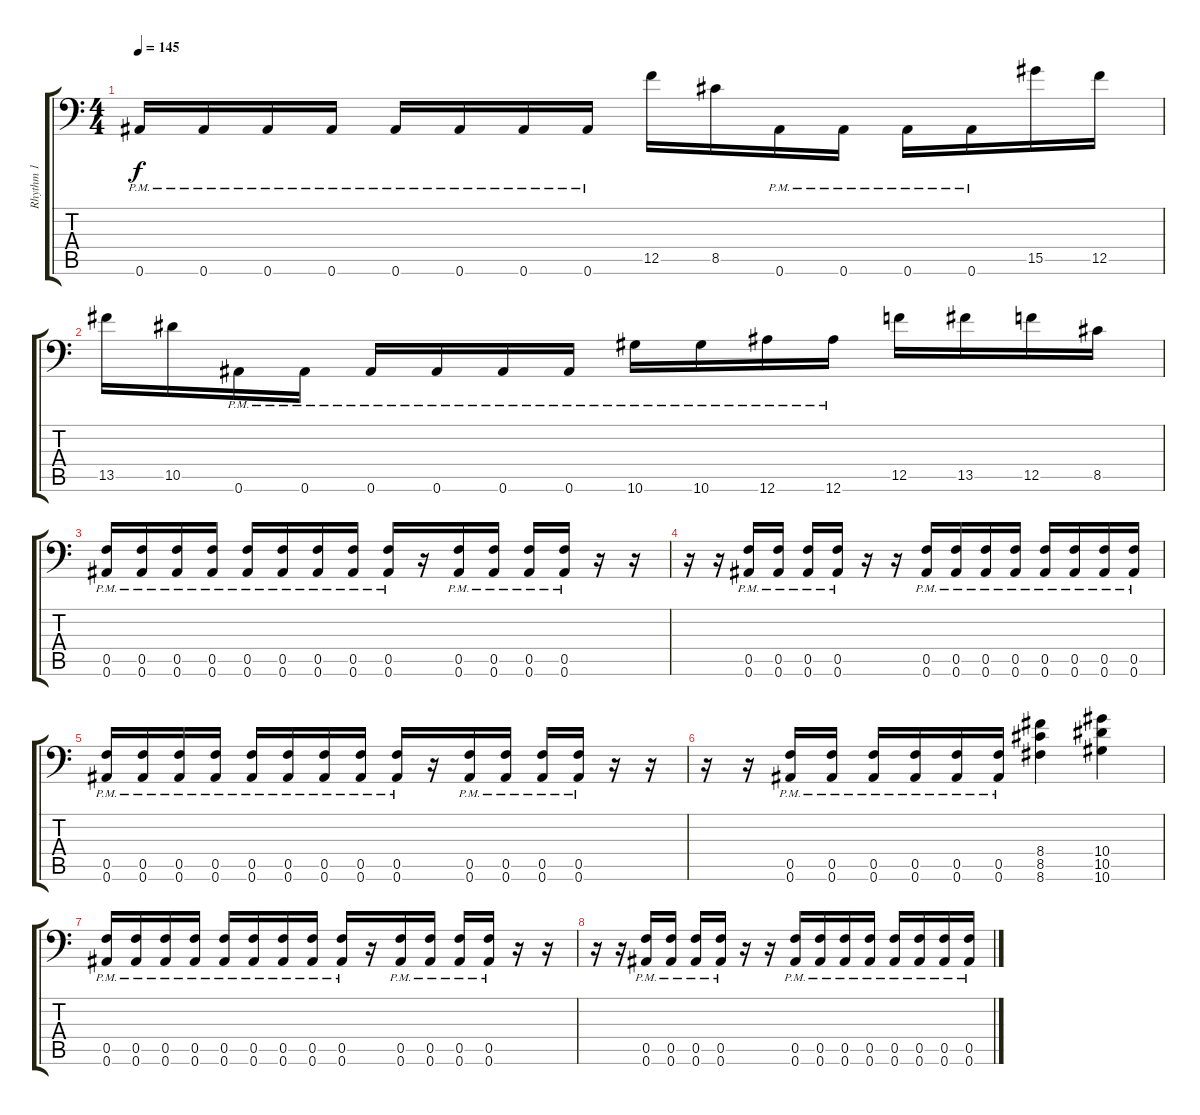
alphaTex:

\track ("Rhythm 1" "Rhythm 1") {instrument distortionguitar}
\staff {score tabs}
\tuning (C4 G3 Eb3 Bb2 F2 Bb1) {hide}
\ts (4 4)
\tempo 145
\clef f4
\ks aminor
0.6{pm}.16{dy f} 0.6{pm}.16 0.6{pm}.16 0.6{pm}.16 0.6{pm}.16 0.6{pm}.16 0.6{pm}.16 0.6{pm}.16 12.5.16 8.5.16 0.6{pm}.16 0.6{pm}.16 0.6{pm}.16 0.6{pm}.16 15.5.16 12.5.16 |
13.5.16 10.5.16 0.6{pm}.16 0.6{pm}.16 0.6{pm}.16 0.6{pm}.16 0.6{pm}.16 0.6{pm}.16 10.6{pm}.16 10.6{pm}.16 12.6{pm}.16 12.6{pm}.16 12.5.16 13.5.16 12.5.16 8.5.16 |
(0.5{pm} 0.6{pm}).16 (0.5{pm} 0.6{pm}).16 (0.5{pm} 0.6{pm}).16 (0.5{pm} 0.6{pm}).16 (0.5{pm} 0.6{pm}).16 (0.5{pm} 0.6{pm}).16 (0.5{pm} 0.6{pm}).16 (0.5{pm} 0.6{pm}).16 (0.5{pm} 0.6{pm}).16 r.16 (0.5{pm} 0.6{pm}).16 (0.5{pm} 0.6{pm}).16 (0.5{pm} 0.6{pm}).16 (0.5{pm} 0.6{pm}).16 r.16 r.16 |
r.16 r.16 (0.5{pm} 0.6{pm}).16 (0.5{pm} 0.6{pm}).16 (0.5{pm} 0.6{pm}).16 (0.5{pm} 0.6{pm}).16 r.16 r.16 (0.5{pm} 0.6{pm}).16 (0.5{pm} 0.6{pm}).16 (0.5{pm} 0.6{pm}).16 (0.5{pm} 0.6{pm}).16 (0.5{pm} 0.6{pm}).16 (0.5{pm} 0.6{pm}).16 (0.5{pm} 0.6).16 (0.5{pm} 0.6).16 |
(0.5{pm} 0.6{pm}).16 (0.5{pm} 0.6{pm}).16 (0.5{pm} 0.6{pm}).16 (0.5{pm} 0.6{pm}).16 (0.5{pm} 0.6{pm}).16 (0.5{pm} 0.6{pm}).16 (0.5{pm} 0.6{pm}).16 (0.5{pm} 0.6{pm}).16 (0.5{pm} 0.6{pm}).16 r.16 (0.5{pm} 0.6{pm}).16 (0.5{pm} 0.6{pm}).16 (0.5{pm} 0.6{pm}).16 (0.5{pm} 0.6{pm}).16 r.16 r.16 |
r.16 r.16 (0.5{pm} 0.6{pm}).16 (0.5{pm} 0.6{pm}).16 (0.5{pm} 0.6{pm}).16 (0.5{pm} 0.6{pm}).16 (0.5 0.6{pm}).16 (0.5 0.6{pm}).16 (8.4 8.5 8.6).4 (10.4 10.5 10.6).4 |
(0.5{pm} 0.6{pm}).16 (0.5{pm} 0.6{pm}).16 (0.5{pm} 0.6{pm}).16 (0.5{pm} 0.6{pm}).16 (0.5{pm} 0.6{pm}).16 (0.5{pm} 0.6{pm}).16 (0.5{pm} 0.6{pm}).16 (0.5{pm} 0.6{pm}).16 (0.5{pm} 0.6{pm}).16 r.16 (0.5{pm} 0.6{pm}).16 (0.5{pm} 0.6{pm}).16 (0.5{pm} 0.6{pm}).16 (0.5{pm} 0.6{pm}).16 r.16 r.16 |
r.16 r.16 (0.5{pm} 0.6{pm}).16 (0.5{pm} 0.6{pm}).16 (0.5{pm} 0.6{pm}).16 (0.5{pm} 0.6{pm}).16 r.16 r.16 (0.5{pm} 0.6{pm}).16 (0.5{pm} 0.6{pm}).16 (0.5{pm} 0.6{pm}).16 (0.5{pm} 0.6{pm}).16 (0.5{pm} 0.6{pm}).16 (0.5{pm} 0.6{pm}).16 (0.5{pm} 0.6).16 (0.5{pm} 0.6).16
